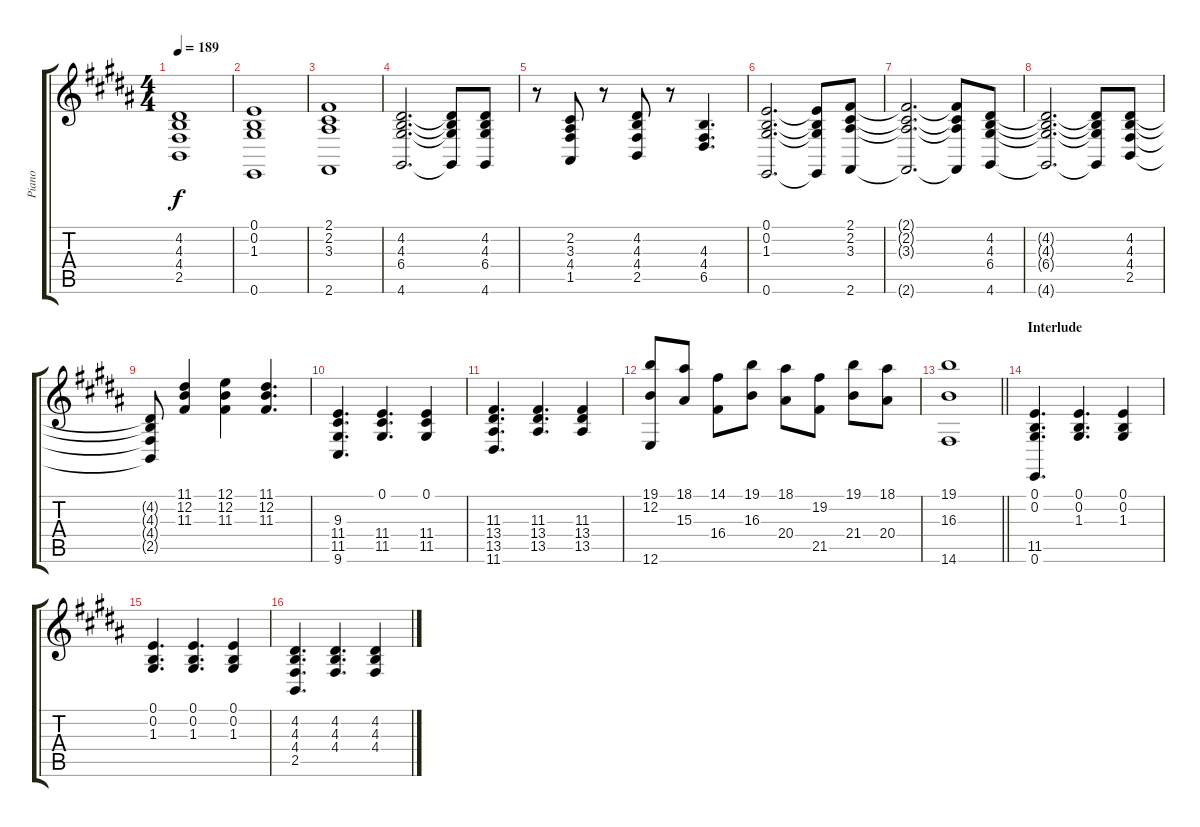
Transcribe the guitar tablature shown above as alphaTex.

\track ("Piano" "Piano") {instrument acousticgrandpiano}
\staff {score tabs}
\tuning (E4 B3 G3 D3 A2 E2) {hide}
\ts (4 4)
\tempo 189
\clef g2
\ks b
(4.2{t} 4.3{t} 4.4{t} 2.5{t}).1{dy f} |
(0.1 0.2 1.3 0.6).1 |
(2.1 2.2 3.3 2.6).1 |
(4.2 4.3 6.4 4.6).2{d} (4.2{t} 4.3{t} 6.4{t} 4.6{t}).8 (4.2 4.3 6.4 4.6).8 |
r.8 (2.2 3.3 4.4 1.5).8 r.8 (4.2 4.3 4.4 2.5).8 r.8 (4.3 4.4 6.5).4{d} |
(0.1 0.2 1.3 0.6).2{d} (0.1{t} 0.2{t} 1.3{t} 0.6{t}).8 (2.1 2.2 3.3 2.6).8 |
(2.1{t} 2.2{t} 3.3{t} 2.6{t}).2{d} (2.1{t} 2.2{t} 3.3{t} 2.6{t}).8 (4.2 4.3 6.4 4.6).8 |
(4.2{t} 4.3{t} 6.4{t} 4.6{t}).2{d} (4.2{t} 4.3{t} 6.4{t} 4.6{t}).8 (4.2 4.3 4.4 2.5).8 |
(4.2{t} 4.3{t} 4.4{t} 2.5{t}).8 (11.1 12.2 11.3).4 (12.1 12.2 11.3).4 (11.1 12.2 11.3).4{d} |
(9.3 11.4 11.5 9.6).4{d} (0.1 11.4 11.5).4{d} (0.1 11.4 11.5).4 |
(11.3 13.4 13.5 11.6).4{d} (11.3 13.4 13.5).4{d} (11.3 13.4 13.5).4 |
(19.1 12.2 12.6).8 (18.1 15.3).8 (14.1 16.4).8 (19.1 16.3).8 (18.1 20.4).8 (19.2 21.5).8 (19.1 21.4).8 (18.1 20.4).8 |
\barLineRight lightlight
(19.1 16.3 14.6).1 |
\section ("" "Interlude")
(0.1 0.2 11.5 0.6).4{d} (0.1 0.2 1.3).4{d} (0.1 0.2 1.3).4 |
(0.1 0.2 1.3).4{d} (0.1 0.2 1.3).4{d} (0.1 0.2 1.3).4 |
(4.2 4.3 4.4 2.5).4{d} (4.2 4.3 4.4).4{d} (4.2 4.3 4.4).4
